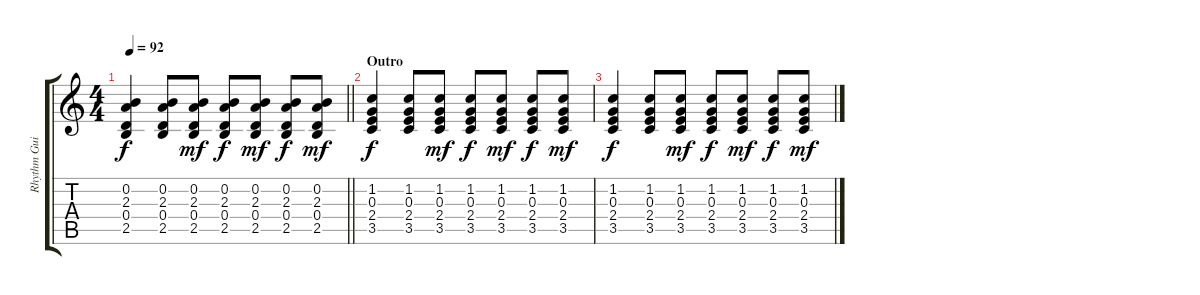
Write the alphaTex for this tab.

\track ("Rhythm Guitar" "Rhythm Gui") {instrument acousticguitarsteel}
\staff {score tabs}
\tuning (E4 B3 G3 D3 A2 E2) {hide}
\ts (4 4)
\tempo 92
\clef g2
\barLineRight lightlight
\ks c
(0.2 2.3 0.4 2.5).4{dy f} (0.2 2.3 0.4 2.5).8 (0.2 2.3 0.4 2.5).8{dy mf} (0.2 2.3 0.4 2.5).8{dy f} (0.2 2.3 0.4 2.5).8{dy mf} (0.2 2.3 0.4 2.5).8{dy f} (0.2 2.3 0.4 2.5).8{dy mf} |
\section ("" "Outro")
(1.2 0.3 2.4 3.5).4{dy f} (1.2 0.3 2.4 3.5).8 (1.2 0.3 2.4 3.5).8{dy mf} (1.2 0.3 2.4 3.5).8{dy f} (1.2 0.3 2.4 3.5).8{dy mf} (1.2 0.3 2.4 3.5).8{dy f} (1.2 0.3 2.4 3.5).8{dy mf} |
(1.2 0.3 2.4 3.5).4{dy f} (1.2 0.3 2.4 3.5).8 (1.2 0.3 2.4 3.5).8{dy mf} (1.2 0.3 2.4 3.5).8{dy f} (1.2 0.3 2.4 3.5).8{dy mf} (1.2 0.3 2.4 3.5).8{dy f} (1.2 0.3 2.4 3.5).8{dy mf}
